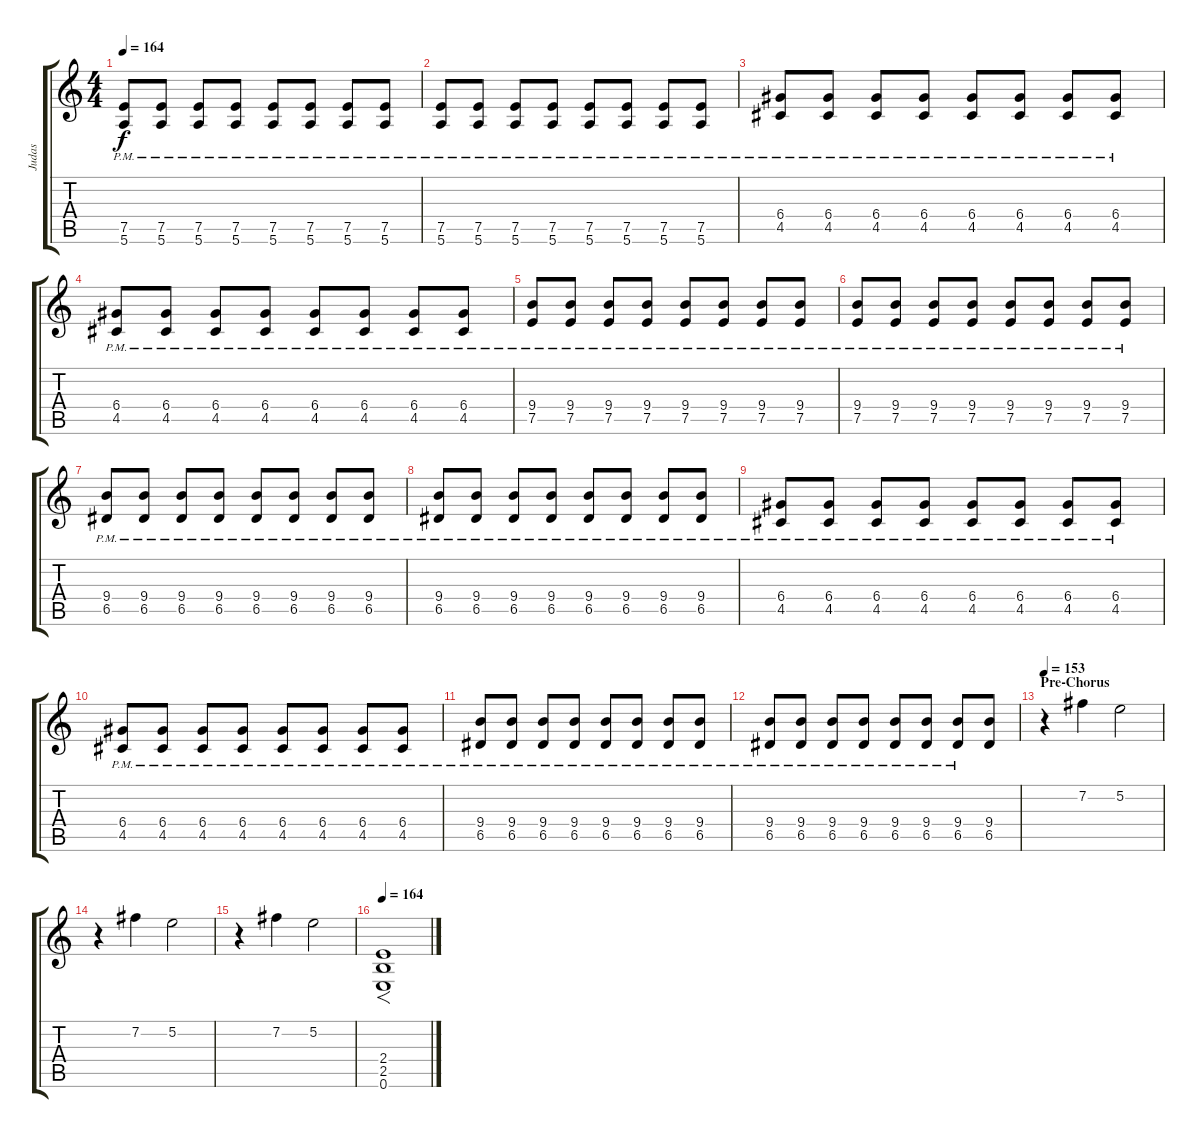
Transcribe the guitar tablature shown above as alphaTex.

\track ("Judas" "Judas") {instrument distortionguitar}
\staff {score tabs}
\tuning (E4 B3 G3 D3 A2 E2) {hide}
\ts (4 4)
\tempo 164
\clef g2
\ks c
(7.5{pm} 5.6{pm}).8{dy f} (7.5{pm} 5.6{pm}).8 (7.5{pm} 5.6{pm}).8 (7.5{pm} 5.6{pm}).8 (7.5{pm} 5.6{pm}).8 (7.5{pm} 5.6{pm}).8 (7.5{pm} 5.6{pm}).8 (7.5{pm} 5.6{pm}).8 |
(7.5{pm} 5.6{pm}).8 (7.5{pm} 5.6{pm}).8 (7.5{pm} 5.6{pm}).8 (7.5{pm} 5.6{pm}).8 (7.5{pm} 5.6{pm}).8 (7.5{pm} 5.6{pm}).8 (7.5{pm} 5.6{pm}).8 (7.5{pm} 5.6{pm}).8 |
(6.4{pm} 4.5{pm}).8 (6.4{pm} 4.5{pm}).8 (6.4{pm} 4.5{pm}).8 (6.4{pm} 4.5{pm}).8 (6.4{pm} 4.5{pm}).8 (6.4{pm} 4.5{pm}).8 (6.4{pm} 4.5{pm}).8 (6.4{pm} 4.5{pm}).8 |
(6.4{pm} 4.5{pm}).8 (6.4{pm} 4.5{pm}).8 (6.4{pm} 4.5{pm}).8 (6.4{pm} 4.5{pm}).8 (6.4{pm} 4.5{pm}).8 (6.4{pm} 4.5{pm}).8 (6.4{pm} 4.5{pm}).8 (6.4{pm} 4.5{pm}).8 |
(9.4{pm} 7.5{pm}).8 (9.4{pm} 7.5{pm}).8 (9.4{pm} 7.5{pm}).8 (9.4{pm} 7.5{pm}).8 (9.4{pm} 7.5{pm}).8 (9.4{pm} 7.5{pm}).8 (9.4{pm} 7.5{pm}).8 (9.4{pm} 7.5{pm}).8 |
(9.4{pm} 7.5{pm}).8 (9.4{pm} 7.5{pm}).8 (9.4{pm} 7.5{pm}).8 (9.4{pm} 7.5{pm}).8 (9.4{pm} 7.5{pm}).8 (9.4{pm} 7.5{pm}).8 (9.4{pm} 7.5{pm}).8 (9.4{pm} 7.5{pm}).8 |
(9.4{pm} 6.5{pm}).8 (9.4{pm} 6.5{pm}).8 (9.4{pm} 6.5{pm}).8 (9.4{pm} 6.5{pm}).8 (9.4{pm} 6.5{pm}).8 (9.4{pm} 6.5{pm}).8 (9.4{pm} 6.5{pm}).8 (9.4{pm} 6.5{pm}).8 |
(9.4{pm} 6.5{pm}).8 (9.4{pm} 6.5{pm}).8 (9.4{pm} 6.5{pm}).8 (9.4{pm} 6.5{pm}).8 (9.4{pm} 6.5{pm}).8 (9.4{pm} 6.5{pm}).8 (9.4{pm} 6.5{pm}).8 (9.4{pm} 6.5{pm}).8 |
(6.4{pm} 4.5{pm}).8 (6.4{pm} 4.5{pm}).8 (6.4{pm} 4.5{pm}).8 (6.4{pm} 4.5{pm}).8 (6.4{pm} 4.5{pm}).8 (6.4{pm} 4.5{pm}).8 (6.4{pm} 4.5{pm}).8 (6.4{pm} 4.5{pm}).8 |
(6.4{pm} 4.5{pm}).8 (6.4{pm} 4.5{pm}).8 (6.4{pm} 4.5{pm}).8 (6.4{pm} 4.5{pm}).8 (6.4{pm} 4.5{pm}).8 (6.4{pm} 4.5{pm}).8 (6.4{pm} 4.5{pm}).8 (6.4{pm} 4.5{pm}).8 |
(9.4{pm} 6.5{pm}).8 (9.4{pm} 6.5{pm}).8 (9.4{pm} 6.5{pm}).8 (9.4{pm} 6.5{pm}).8 (9.4{pm} 6.5{pm}).8 (9.4{pm} 6.5{pm}).8 (9.4{pm} 6.5{pm}).8 (9.4{pm} 6.5{pm}).8 |
(9.4{pm} 6.5{pm}).8 (9.4{pm} 6.5{pm}).8 (9.4{pm} 6.5{pm}).8 (9.4{pm} 6.5{pm}).8 (9.4{pm} 6.5{pm}).8 (9.4{pm} 6.5{pm}).8 (9.4{pm} 6.5{pm}).8 (9.4 6.5).8 |
\section ("" "Pre-Chorus")
\tempo 154
\tempo 153
r.4{instrument electricguitarjazz} 7.2.4 5.2.2 |
r.4 7.2.4 5.2.2 |
r.4 7.2.4 5.2.2 |
\tempo 164
(2.4 2.5 0.6).1{f instrument distortionguitar}
